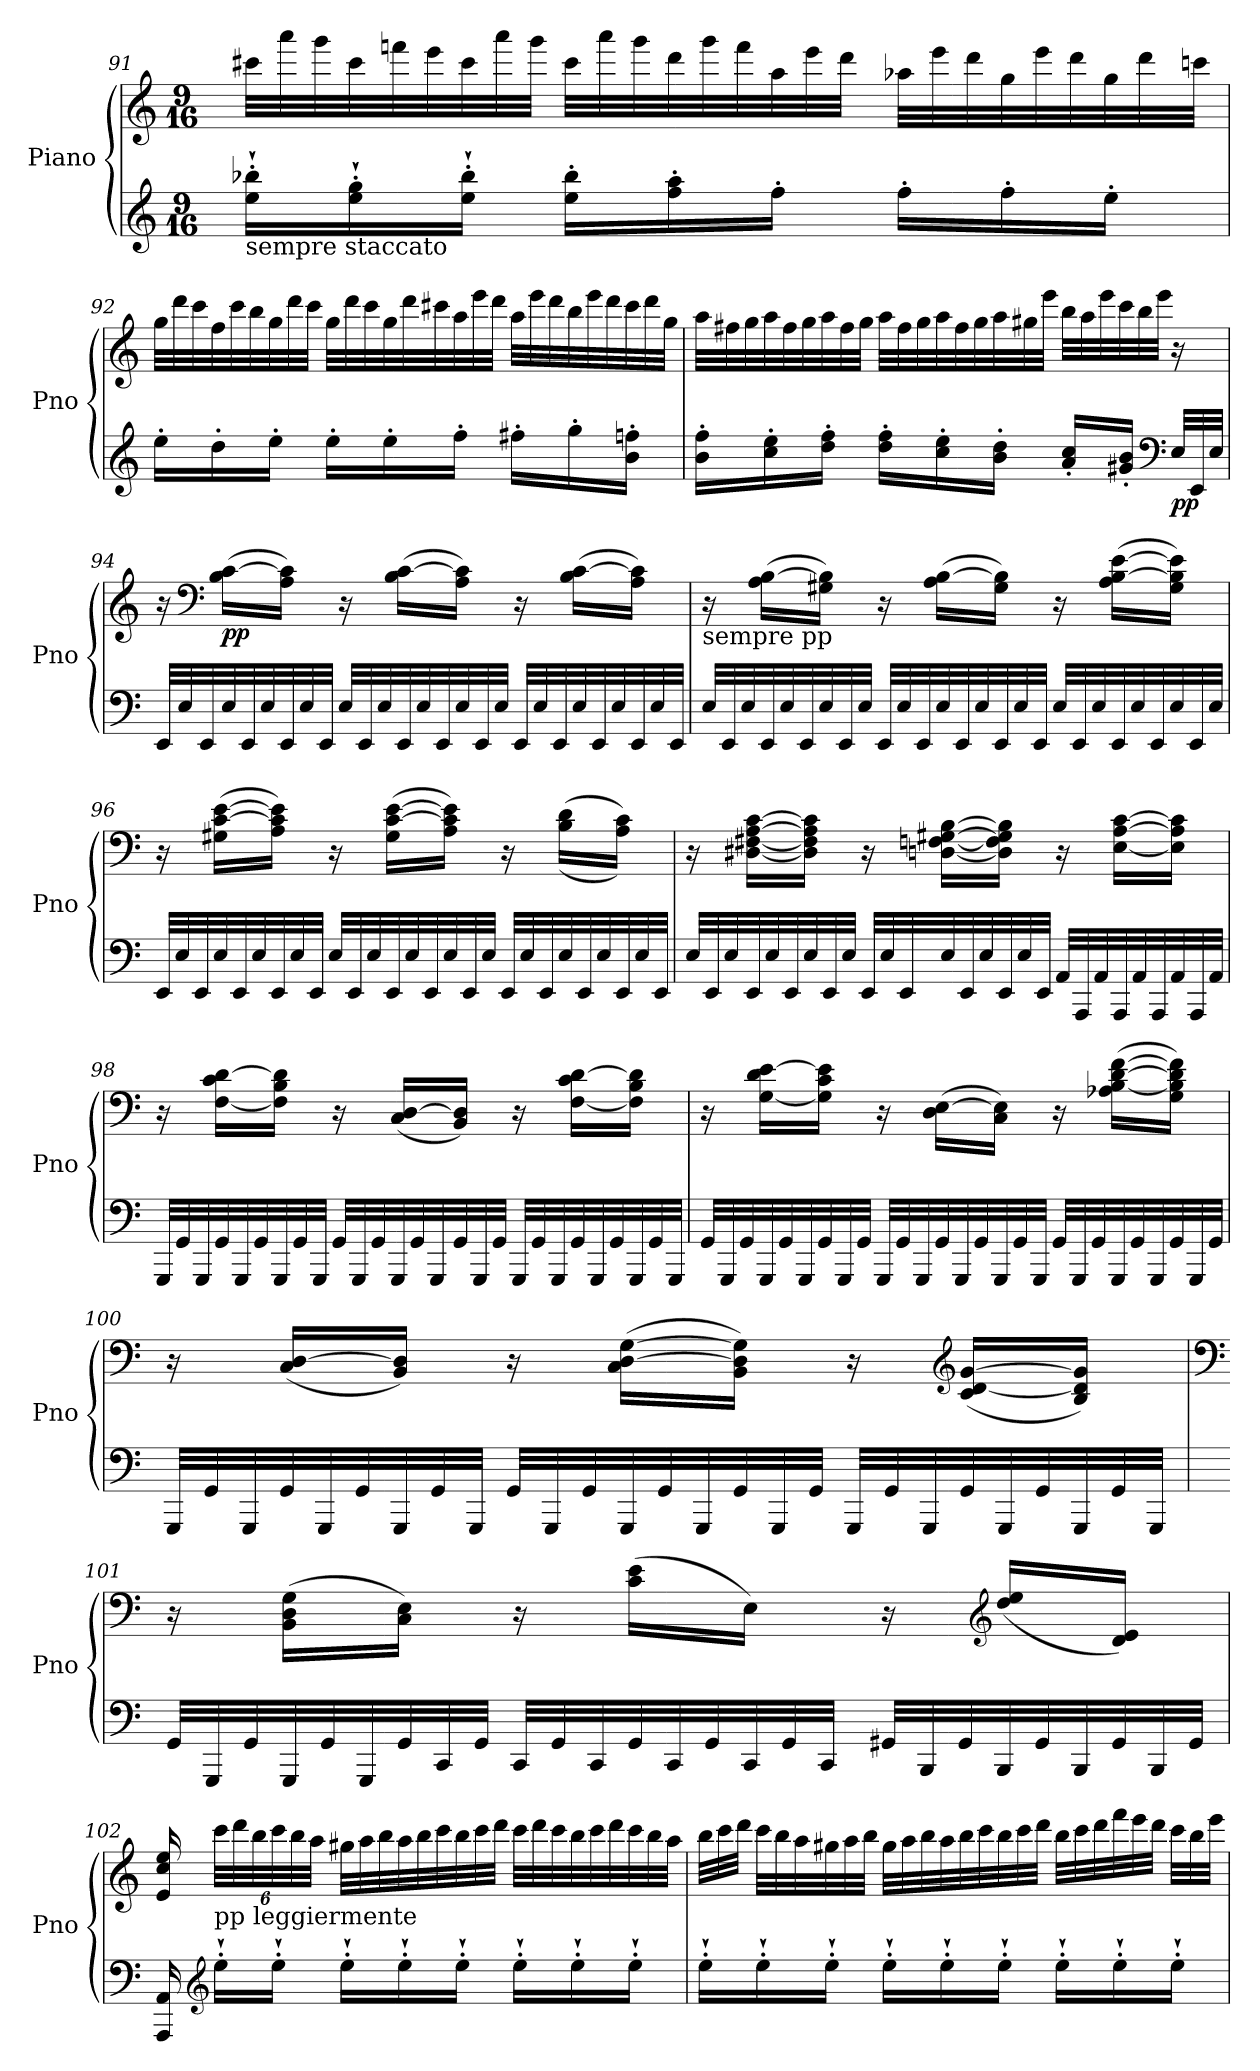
**kern	**kern	**dynam
*part1	*part1	*part1
*staff2	*staff1	*staff1/2
*I"Piano	*	*
*I'Pno	*	*
!!LO:PB:g=z
*clefG2	*clefG2	*
*k[]	*k[]	*
*M9/16	*M9/16	*
*	*Xtuplet	*
=91	=91	=91
!LO:TX:b:t=sempre staccato	!	!
16ee\'` 16bb-X\'`LL	48ccc#X\LLL	.
.	48aaa\	.
.	48ggg\	.
16ee\'` 16gg\'`	48ccc#\	.
.	48fffn\	.
.	48eee\	.
16ee\'` 16bb-\'`JJ	48ccc#\	.
.	48aaa\	.
.	48ggg\JJJ	.
16ee\' 16bb-\'LL	48ccc#\LLL	.
.	48aaa\	.
.	48ggg\	.
16ff\' 16aa\'	48ddd\	.
.	48ggg\	.
.	48fff\	.
16ff'\JJ	48aa\	.
.	48eee\	.
.	48ddd\JJJ	.
16ff'\LL	48aa-X\LLL	.
.	48eee\	.
.	48ddd\	.
16ff'\	48gg\	.
.	48eee\	.
.	48ddd\	.
16ee'\JJ	48gg\	.
.	48ddd\	.
.	48cccn\JJJ	.
!!LO:LB:g=z
=92	=92	=92
16ee'\LL	48gg\LLL	.
.	48ddd\	.
.	48ccc\	.
16dd'\	48ff\	.
.	48ccc\	.
.	48bb\	.
16ee'\JJ	48gg\	.
.	48ddd\	.
.	48ccc\JJJ	.
16ee'\LL	48gg\LLL	.
.	48ddd\	.
.	48ccc\	.
16ee'\	48gg\	.
.	48ddd\	.
.	48ccc#X\	.
16ff'\JJ	48aa\	.
.	48eee\	.
.	48ddd\JJJ	.
16ff#X'\LL	48aa\LLL	.
.	48eee\	.
.	48ddd\	.
16gg'\	48bb\	.
.	48eee\	.
.	48ddd\	.
16b\' 16ffn\'JJ	48ccc#\	.
.	48ddd\	.
.	48gg\JJJ	.
!!LO:LB:g=z
=93	=93	=93
16b\' 16ff\'LL	48aa\LLL	.
.	48ff#X\	.
.	48gg\	.
16cc\' 16ee\'	48aa\	.
.	48ff#\	.
.	48gg\	.
16dd\' 16ff\'JJ	48aa\	.
.	48ff#\	.
.	48gg\JJJ	.
16dd\' 16ff\'LL	48aa\LLL	.
.	48ff#\	.
.	48gg\	.
16cc\' 16ee\'	48aa\	.
.	48ff#\	.
.	48gg\	.
16b\' 16dd\'JJ	48aa\	.
.	48gg#X\	.
.	48eee\JJJ	.
16a/' 16cc/'LL	48bb\LLL	.
.	48aa\	.
.	48eee\	.
16g#X/' 16b/'JJ	48ccc\	.
.	48bb\	.
.	48eee\JJJ	.
*clefF4	*	*
*Xtuplet	*	*
!	!	!LO:DY:b=2
48E/LLL	16r	pp
48EE/	.	.
48E/JJJ	.	.
!!LO:LB:g=z
=94	=94	=94
48EE/LLL	16r	.
48E/	.	.
48EE/	.	.
*	*clefF4	*
!	!	!LO:DY:b
48E/	(<16B\ [16c\LL	pp
48EE/	.	.
48E/	.	.
48EE/	16A\ 16c\]JJ)	.
48E/	.	.
48EE/JJJ	.	.
48E/LLL	16r	.
48EE/	.	.
48E/	.	.
48EE/	(<16B\ [16c\LL	.
48E/	.	.
48EE/	.	.
48E/	16A\ 16c\]JJ)	.
48EE/	.	.
48E/JJJ	.	.
48EE/LLL	16r	.
48E/	.	.
48EE/	.	.
48E/	(<16B\ [16c\LL	.
48EE/	.	.
48E/	.	.
48EE/	16A\ 16c\]JJ)	.
48E/	.	.
48EE/JJJ	.	.
=95	=95	=95
!	!LO:TX:b:t=sempre pp	!
48E/LLL	16r	.
48EE/	.	.
48E/	.	.
48EE/	(<16A\ [16B\LL	.
48E/	.	.
48EE/	.	.
48E/	16G#X\ 16B\]JJ)	.
48EE/	.	.
48E/JJJ	.	.
48EE/LLL	16r	.
48E/	.	.
48EE/	.	.
48E/	(<16A\ [16B\LL	.
48EE/	.	.
48E/	.	.
48EE/	16G#\ 16B\]JJ)	.
48E/	.	.
48EE/JJJ	.	.
48E/LLL	16r	.
48EE/	.	.
48E/	.	.
48EE/	(<16A\ [16B\ [16e\LL	.
48E/	.	.
48EE/	.	.
48E/	16G#\ 16B\] 16e\]JJ)	.
48EE/	.	.
48E/JJJ	.	.
!!LO:LB:g=z
=96	=96	=96
48EE/LLL	16r	.
48E/	.	.
48EE/	.	.
48E/	(<16G#X\ [16c\ [16e\LL	.
48EE/	.	.
48E/	.	.
48EE/	16A\ 16c\] 16e\]JJ)	.
48E/	.	.
48EE/JJJ	.	.
48E/LLL	16r	.
48EE/	.	.
48E/	.	.
48EE/	(<16G#\ [16c\ [16e\LL	.
48E/	.	.
48EE/	.	.
48E/	16A\ 16c\] 16e\]JJ)	.
48EE/	.	.
48E/JJJ	.	.
48EE/LLL	16r	.
48E/	.	.
48EE/	.	.
48E/	(>(>16B\ 16d\LL	.
48EE/	.	.
48E/	.	.
48EE/	16A\ 16c\JJ))	.
48E/	.	.
48EE/JJJ	.	.
=97	=97	=97
48E/LLL	16r	.
48EE/	.	.
48E/	.	.
48EE/	[16D#X\ [16F#X\ [16A\ [16c\LL	.
48E/	.	.
48EE/	.	.
48E/	16D#\] 16F#\] 16A\] 16c\]JJ	.
48EE/	.	.
48E/JJJ	.	.
48EE/LLL	16r	.
48E/	.	.
48EE/	.	.
48E/	[16Dn\ [16Fn\ [16G#X\ [16B\LL	.
48EE/	.	.
48E/	.	.
48EE/	16D\] 16F\] 16G#\] 16B\]JJ	.
48E/	.	.
48EE/JJJ	.	.
48AA/LLL	16r	.
48AAA/	.	.
48AA/	.	.
48AAA/	[16E\ [16A\ [16c\LL	.
48AA/	.	.
48AAA/	.	.
48AA/	16E\] 16A\] 16c\]JJ	.
48AAA/	.	.
48AA/JJJ	.	.
!!LO:LB:g=z
=98	=98	=98
48GGG/LLL	16r	.
48GG/	.	.
48GGG/	.	.
48GG/	[16F\ 16c\ [16d\LL	.
48GGG/	.	.
48GG/	.	.
48GGG/	16F\] 16B\ 16d\]JJ	.
48GG/	.	.
48GGG/JJJ	.	.
48GG/LLL	16r	.
48GGG/	.	.
48GG/	.	.
48GGG/	(>16C/ [16D/LL	.
48GG/	.	.
48GGG/	.	.
48GG/	16BB/ 16D/]JJ)	.
48GGG/	.	.
48GG/JJJ	.	.
48GGG/LLL	16r	.
48GG/	.	.
48GGG/	.	.
48GG/	[16F\ 16c\ [16d\LL	.
48GGG/	.	.
48GG/	.	.
48GGG/	16F\] 16B\ 16d\]JJ	.
48GG/	.	.
48GGG/JJJ	.	.
=99	=99	=99
48GG/LLL	16r	.
48GGG/	.	.
48GG/	.	.
48GGG/	[16G\ 16d\ [16e\LL	.
48GG/	.	.
48GGG/	.	.
48GG/	16G\] 16c\ 16e\]JJ	.
48GGG/	.	.
48GG/JJJ	.	.
48GGG/LLL	16r	.
48GG/	.	.
48GGG/	.	.
48GG/	(<16D\ [16E\LL	.
48GGG/	.	.
48GG/	.	.
48GGG/	16C\ 16E\]JJ)	.
48GG/	.	.
48GGG/JJJ	.	.
48GG/LLL	16r	.
48GGG/	.	.
48GG/	.	.
48GGG/	(<16A-X\ [16B\ [16d\ [16f\LL	.
48GG/	.	.
48GGG/	.	.
48GG/	16G\ 16B\] 16d\] 16f\]JJ)	.
48GGG/	.	.
48GG/JJJ	.	.
!!LO:PB:g=z
=100	=100	=100
48GGG/LLL	16r	.
48GG/	.	.
48GGG/	.	.
48GG/	(>16C/ [16D/LL	.
48GGG/	.	.
48GG/	.	.
48GGG/	16BB/ 16D/]JJ)	.
48GG/	.	.
48GGG/JJJ	.	.
48GG/LLL	16r	.
48GGG/	.	.
48GG/	.	.
48GGG/	(<16C\ [16D\ [16G\LL	.
48GG/	.	.
48GGG/	.	.
48GG/	16BB\ 16D\] 16G\]JJ)	.
48GGG/	.	.
48GG/JJJ	.	.
48GGG/LLL	16r	.
48GG/	.	.
48GGG/	.	.
*	*clefG2	*
48GG/	(>16c/ [16d/ [16g/LL	.
48GGG/	.	.
48GG/	.	.
48GGG/	16B/ 16d/] 16g/]JJ)	.
48GG/	.	.
48GGG/JJJ	.	.
!!LO:LB:g=z
=101	=101	=101
*	*clefF4	*
48GG/LLL	16r	.
48GGG/	.	.
48GG/	.	.
48GGG/	(>16BB\ 16D\ 16G\LL	.
48GG/	.	.
48GGG/	.	.
48GG/	16C\ 16E\JJ)	.
48CC/	.	.
48GG/JJJ	.	.
48CC/LLL	16r	.
48GG/	.	.
48CC/	.	.
48GG/	(>16c\ 16e\LL	.
48CC/	.	.
48GG/	.	.
48CC/	16E\JJ)	.
48GG/	.	.
48CC/JJJ	.	.
48GG#X/LLL	16r	.
48BBB/	.	.
48GG#/	.	.
*	*clefG2	*
48BBB/	(<16dd/ 16ee/LL	.
48GG#/	.	.
48BBB/	.	.
48GG#/	16d/ 16e/JJ)	.
48BBB/	.	.
48GG#/JJJ	.	.
!!LO:LB:g=z
=102	=102	=102
16AAA/ 16AA/	16e/ 16cc/ 16ee/	.
*clefG2	*	*
*	*tuplet	*
*	*Xbrackettup	*
!	!LO:TX:b:t=pp leggiermente	!
16ee'`\LL	48ccc\LLL	.
.	48ddd\	.
.	48bb\	.
16ee'`\JJ	48ccc\	.
.	48bb\	.
.	48aa\JJJ	.
*	*Xtuplet	*
16ee'`\LL	48gg#X\LLL	.
.	48aa\	.
.	48bb\	.
16ee'`\	48aa\	.
.	48bb\	.
.	48ccc\	.
16ee'`\JJ	48bb\	.
.	48ccc\	.
.	48ddd\JJJ	.
16ee'`\LL	48ccc\LLL	.
.	48ddd\	.
.	48ccc\	.
16ee'`\	48bb\	.
.	48ccc\	.
.	48ddd\	.
16ee'`\JJ	48ccc\	.
.	48bb\	.
.	48aa\JJJ	.
!!LO:LB:g=z
=103	=103	=103
16ee'`\LL	48bb\LLL	.
.	48ccc\	.
.	48ddd\JJJ	.
16ee'`\	48ccc\LLL	.
.	48bb\	.
.	48aa\	.
16ee'`\JJ	48gg#X\	.
.	48aa\	.
.	48bb\JJJ	.
16ee'`\LL	48gg#\LLL	.
.	48aa\	.
.	48bb\	.
16ee'`\	48aa\	.
.	48bb\	.
.	48ccc\	.
16ee'`\JJ	48bb\	.
.	48ccc\	.
.	48ddd\JJJ	.
16ee'`\LL	48bb\LLL	.
.	48ccc\	.
.	48ddd\	.
16ee'`\	48fff\	.
.	48eee\	.
.	48ddd\JJJ	.
16ee'`\JJ	48ccc\LLL	.
.	48bb\	.
.	48eee\JJJ	.
=	=	=
*-	*-	*-
